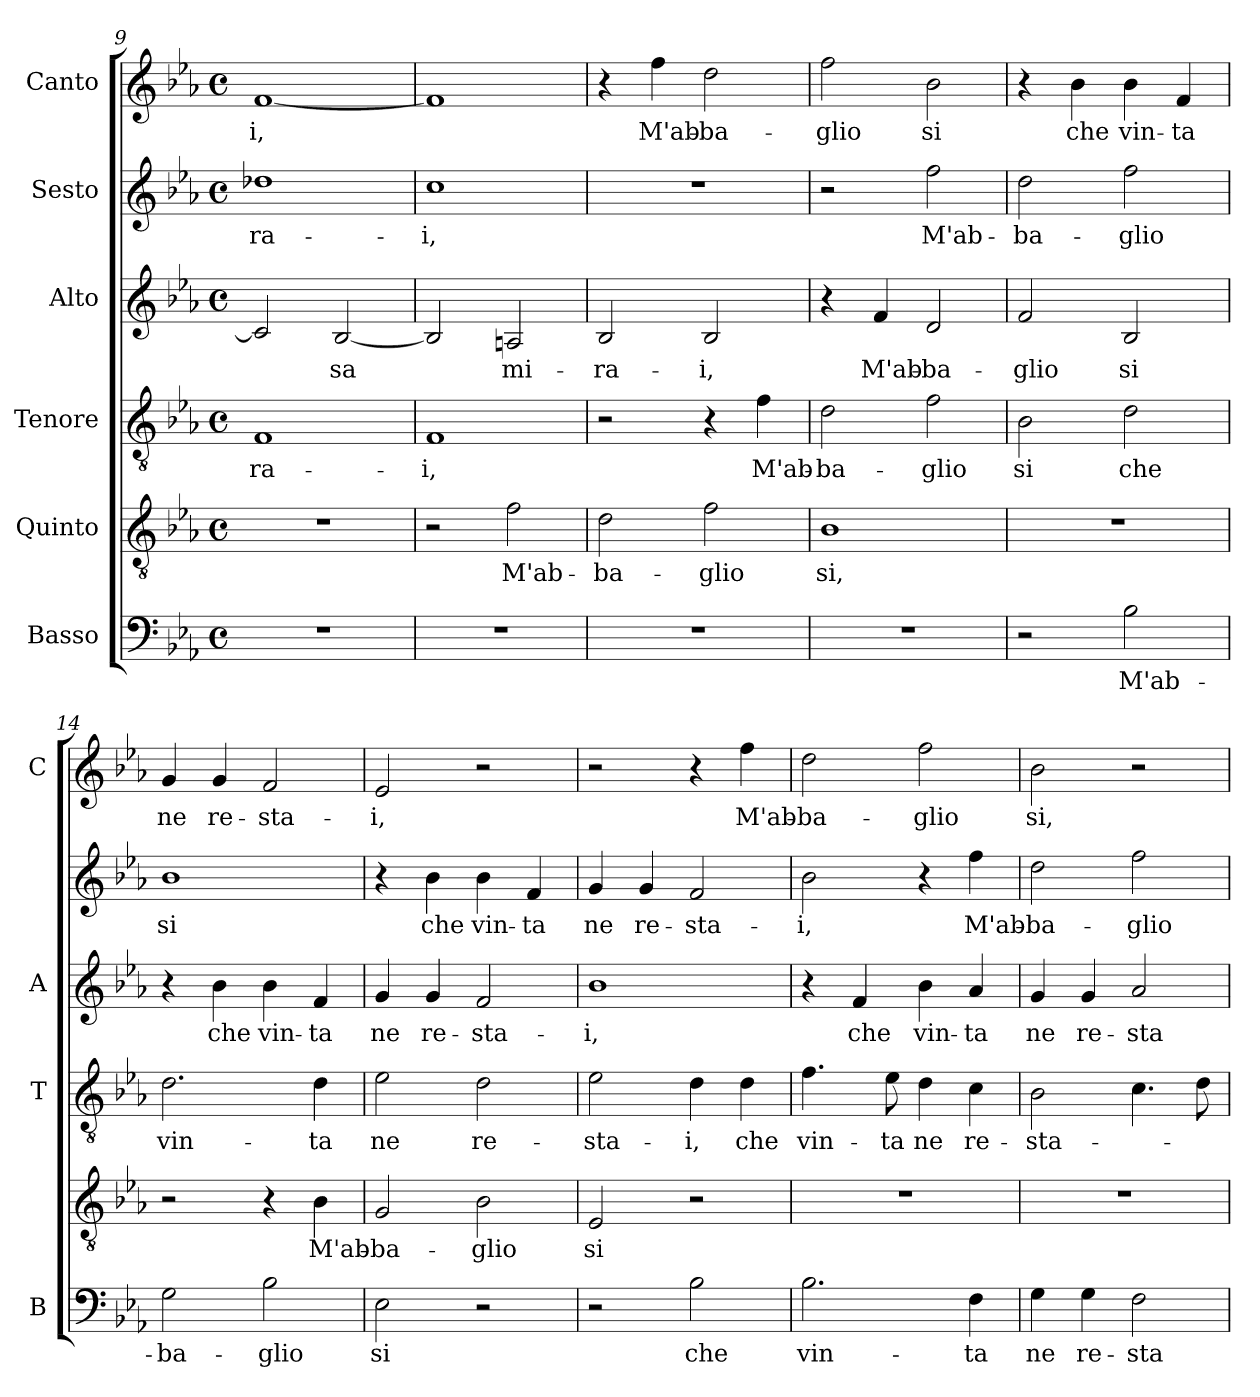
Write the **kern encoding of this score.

**kern	**text	**kern	**text	**kern	**text	**kern	**text	**kern	**text	**kern	**text
*part6	*part6	*part5	*part5	*part4	*part4	*part3	*part3	*part2	*part2	*part1	*part1
*staff6	*staff6	*staff5	*staff5	*staff4	*staff4	*staff3	*staff3	*staff2	*staff2	*staff1	*staff1
*I"Basso	*	*I"Quinto	*	*I"Tenore	*	*I"Alto	*	*I"Sesto	*	*I"Canto	*
*I'B	*	*	*	*I'T	*	*I'A	*	*	*	*I'C	*
*clefF4	*	*clefGv2	*	*clefGv2	*	*clefG2	*	*clefG2	*	*clefG2	*
*k[b-e-a-]	*	*k[b-e-a-]	*	*k[b-e-a-]	*	*k[b-e-a-]	*	*k[b-e-a-]	*	*k[b-e-a-]	*
*E-:	*	*E-:	*	*E-:	*	*E-:	*	*E-:	*	*E-:	*
*M4/4	*	*M4/4	*	*M4/4	*	*M4/4	*	*M4/4	*	*M4/4	*
*met(c)	*	*met(c)	*	*met(c)	*	*met(c)	*	*met(c)	*	*met(c)	*
=9	=9	=9	=9	=9	=9	=9	=9	=9	=9	=9	=9
!	!	!	!	!	!LO:LY:b	!	!	!	!LO:LY:b	!	!LO:LY:b
1r	.	1r	.	1F	-ra-	2c/]	.	1dd-X	-ra-	[1f	-i,
!	!	!	!	!	!	!	!LO:LY:b	!	!	!	!
.	.	.	.	.	.	[2B-/	-sa	.	.	.	.
=10	=10	=10	=10	=10	=10	=10	=10	=10	=10	=10	=10
!	!	!	!	!	!LO:LY:b	!	!	!	!LO:LY:b	!	!
1r	.	2r	.	1F	-i,	2B-/]	.	1cc	-i,	1f]	.
!	!	!	!LO:LY:b	!	!	!	!LO:LY:b	!	!	!	!
.	.	2f\	M'ab-	.	.	2An/	mi-	.	.	.	.
=11	=11	=11	=11	=11	=11	=11	=11	=11	=11	=11	=11
!	!	!	!LO:LY:b	!	!	!	!LO:LY:b	!	!	!	!
1r	.	2d\	-ba-	2r	.	2B-/	-ra-	1r	.	4r	.
!	!	!	!	!	!	!	!	!	!	!	!LO:LY:b
.	.	.	.	.	.	.	.	.	.	4ff\	M'ab-
!	!	!	!LO:LY:b	!	!	!	!LO:LY:b	!	!	!	!LO:LY:b
.	.	2f\	-glio	4r	.	2B-/	-i,	.	.	2dd\	-ba-
!	!	!	!	!	!LO:LY:b	!	!	!	!	!	!
.	.	.	.	4f\	M'ab-	.	.	.	.	.	.
=12	=12	=12	=12	=12	=12	=12	=12	=12	=12	=12	=12
!	!	!	!LO:LY:b	!	!LO:LY:b	!	!	!	!	!	!LO:LY:b
1r	.	1B-	si,	2d\	-ba-	4r	.	2r	.	2ff\	-glio
!	!	!	!	!	!	!	!LO:LY:b	!	!	!	!
.	.	.	.	.	.	4f/	M'ab-	.	.	.	.
!	!	!	!	!	!LO:LY:b	!	!LO:LY:b	!	!LO:LY:b	!	!LO:LY:b
.	.	.	.	2f\	-glio	2d/	-ba-	2ff\	M'ab-	2b-\	si
=13	=13	=13	=13	=13	=13	=13	=13	=13	=13	=13	=13
!	!	!	!	!	!LO:LY:b	!	!LO:LY:b	!	!LO:LY:b	!	!
2r	.	1r	.	2B-\	si	2f/	-glio	2dd\	-ba-	4r	.
!	!	!	!	!	!	!	!	!	!	!	!LO:LY:b
.	.	.	.	.	.	.	.	.	.	4b-\	che
!	!LO:LY:b	!	!	!	!LO:LY:b	!	!LO:LY:b	!	!LO:LY:b	!	!LO:LY:b
2B-\	M'ab-	.	.	2d\	che	2B-/	si	2ff\	-glio	4b-\	vin-
!	!	!	!	!	!	!	!	!	!	!	!LO:LY:b
.	.	.	.	.	.	.	.	.	.	4f/	-ta
=14	=14	=14	=14	=14	=14	=14	=14	=14	=14	=14	=14
!	!LO:LY:b	!	!	!	!LO:LY:b	!	!	!	!LO:LY:b	!	!LO:LY:b
2G\	-ba-	2r	.	2.d\	vin-	4r	.	1b-	si	4g/	ne
!	!	!	!	!	!	!	!LO:LY:b	!	!	!	!LO:LY:b
.	.	.	.	.	.	4b-\	che	.	.	4g/	re-
!	!LO:LY:b	!	!	!	!	!	!LO:LY:b	!	!	!	!LO:LY:b
2B-\	-glio	4r	.	.	.	4b-\	vin-	.	.	2f/	-sta-
!	!	!	!LO:LY:b	!	!LO:LY:b	!	!LO:LY:b	!	!	!	!
.	.	4B-\	M'ab-	4d\	-ta	4f/	-ta	.	.	.	.
=15	=15	=15	=15	=15	=15	=15	=15	=15	=15	=15	=15
!	!LO:LY:b	!	!LO:LY:b	!	!LO:LY:b	!	!LO:LY:b	!	!	!	!LO:LY:b
2E-\	si	2G/	-ba-	2e-\	ne	4g/	ne	4r	.	2e-/	-i,
!	!	!	!	!	!	!	!LO:LY:b	!	!LO:LY:b	!	!
.	.	.	.	.	.	4g/	re-	4b-\	che	.	.
!	!	!	!LO:LY:b	!	!LO:LY:b	!	!LO:LY:b	!	!LO:LY:b	!	!
2r	.	2B-\	-glio	2d\	re-	2f/	-sta-	4b-\	vin-	2r	.
!	!	!	!	!	!	!	!	!	!LO:LY:b	!	!
.	.	.	.	.	.	.	.	4f/	-ta	.	.
!!LO:PB:g=z
=16	=16	=16	=16	=16	=16	=16	=16	=16	=16	=16	=16
!	!	!	!LO:LY:b	!	!LO:LY:b	!	!LO:LY:b	!	!LO:LY:b	!	!
2r	.	2E-/	si	2e-\	-sta-	1b-	-i,	4g/	ne	2r	.
!	!	!	!	!	!	!	!	!	!LO:LY:b	!	!
.	.	.	.	.	.	.	.	4g/	re-	.	.
!	!LO:LY:b	!	!	!	!LO:LY:b	!	!	!	!LO:LY:b	!	!
2B-\	che	2r	.	4d\	-i,	.	.	2f/	-sta-	4r	.
!	!	!	!	!	!LO:LY:b	!	!	!	!	!	!LO:LY:b
.	.	.	.	4d\	che	.	.	.	.	4ff\	M'ab-
=17	=17	=17	=17	=17	=17	=17	=17	=17	=17	=17	=17
!	!LO:LY:b	!	!	!	!LO:LY:b	!	!	!	!LO:LY:b	!	!LO:LY:b
2.B-\	vin-	1r	.	4.f\	vin-	4r	.	2b-\	-i,	2dd\	-ba-
!	!	!	!	!	!	!	!LO:LY:b	!	!	!	!
.	.	.	.	.	.	4f/	che	.	.	.	.
!	!	!	!	!	!LO:LY:b	!	!	!	!	!	!
.	.	.	.	8e-\	-ta	.	.	.	.	.	.
!	!	!	!	!	!LO:LY:b	!	!LO:LY:b	!	!	!	!LO:LY:b
.	.	.	.	4d\	ne	4b-\	vin-	4r	.	2ff\	-glio
!	!LO:LY:b	!	!	!	!LO:LY:b	!	!LO:LY:b	!	!LO:LY:b	!	!
4F\	-ta	.	.	4c\	re-	4a-/	-ta	4ff\	M'ab-	.	.
=18	=18	=18	=18	=18	=18	=18	=18	=18	=18	=18	=18
!	!LO:LY:b	!	!	!	!LO:LY:b	!	!LO:LY:b	!	!LO:LY:b	!	!LO:LY:b
4G\	ne	1r	.	2B-\	-sta-	4g/	ne	2dd\	-ba-	2b-\	si,
!	!LO:LY:b	!	!	!	!	!	!LO:LY:b	!	!	!	!
4G\	re-	.	.	.	.	4g/	re-	.	.	.	.
!	!LO:LY:b	!	!	!	!	!	!LO:LY:b	!	!LO:LY:b	!	!
2F\	-sta-	.	.	4.c\	.	2a-/	-sta-	2ff\	-glio	2r	.
.	.	.	.	8d\	.	.	.	.	.	.	.
=	=	=	=	=	=	=	=	=	=	=	=
*-	*-	*-	*-	*-	*-	*-	*-	*-	*-	*-	*-
